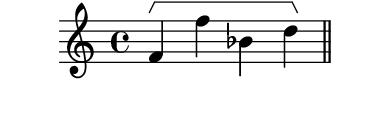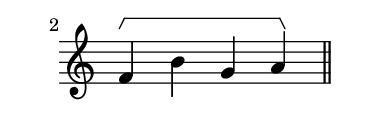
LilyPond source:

\version "2.10.33"

\include "../config/lib.ly"

\score {
  \new Staff {
    \time 4/4
    \relative c' {
      \bracketUp
      \override TextScript #'extra-offset = #'( 0 . 2 )
      f\startGroup^\markup{m1} f' bes, d\stopGroup
      \bar "||"
      f,\startGroup^\markup{m2} b g a\stopGroup
      \bar "||"
    }
  }
  \layout {
    \context {
      \Staff \consists "Horizontal_bracket_engraver"
    }
  }
}
\paper {
  paper-width = 6.6\cm
  paper-height = 2.3\cm
  line-width = 7.5\cm
  top-margin = -.5\cm
  left-margin = -1.2\cm
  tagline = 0
  indent = 0
}
